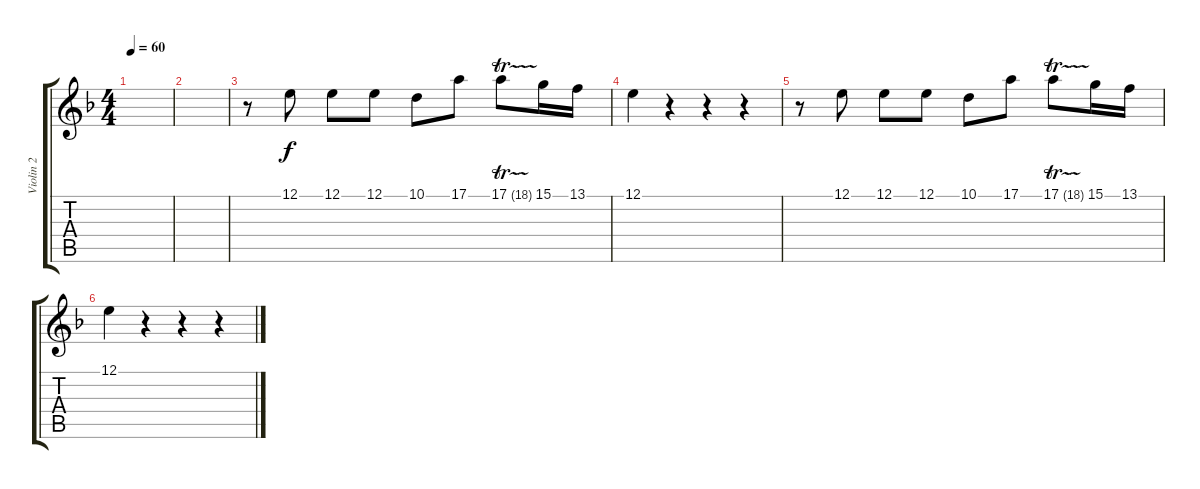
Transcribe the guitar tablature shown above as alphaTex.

\track ("Violin 2" "Violin 2") {instrument violin}
\staff {score tabs}
\tuning (E4 B3 G3 D3 A2 E2) {hide}
\ts (4 4)
\tempo 60
\clef g2
\ks f
|
|
r.8 12.1.8 12.1.8 12.1.8 10.1.8 17.1.8 17.1{tr (18 16)}.8 15.1.16 13.1.16 |
12.1.4 r.4 r.4 r.4 |
r.8 12.1.8 12.1.8 12.1.8 10.1.8 17.1.8 17.1{tr (18 16)}.8 15.1.16 13.1.16 |
12.1.4 r.4 r.4 r.4
